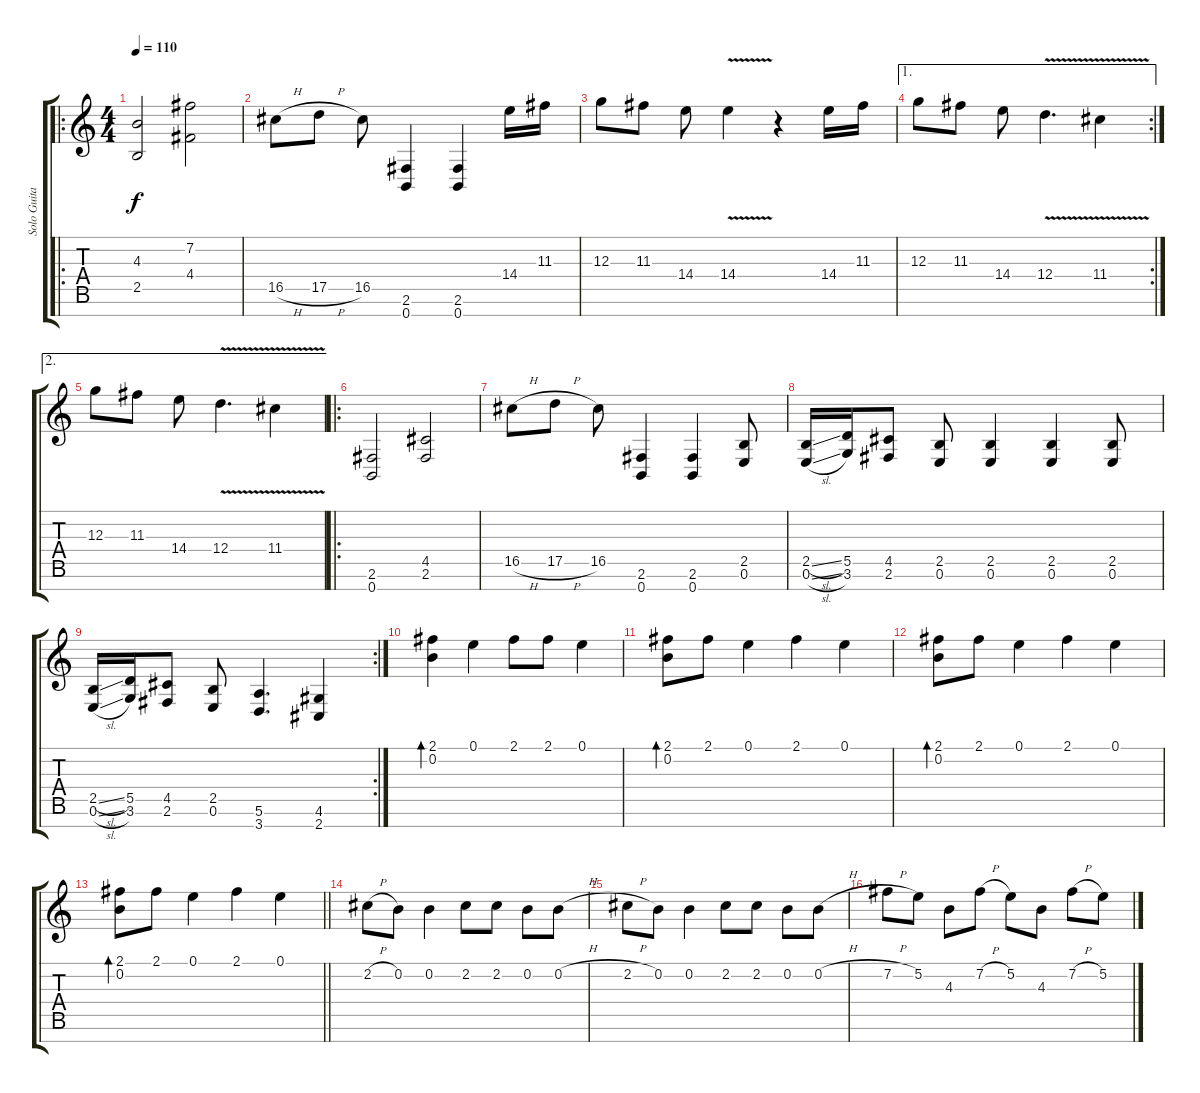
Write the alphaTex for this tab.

\track ("Solo Guitar" "Solo Guita") {instrument distortionguitar}
\staff {score tabs}
\tuning (E4 B3 G3 D3 A2 E2 B1) {hide}
\ro
\ts (4 4)
\tempo 110
\clef g2
\ks c
(4.3 2.5).2{dy f volume 16 instrument distortionguitar} (7.2 4.4).2 |
16.5{h}.8 17.5{h}.8 16.5.8 (2.6 0.7).4 (2.6 0.7).4 14.4.16 11.3.16 |
12.3.8 11.3.8 14.4.8 14.4{v}.4 r.4 14.4.16 11.3.16 |
\ae 1
\rc 2
12.3.8 11.3.8 14.4.8 12.4{v}.4{d} 11.4{v}.4 |
\ae 2
12.3.8 11.3.8 14.4.8 12.4{v}.4{d} 11.4{v}.4 |
\ro
(2.6 0.7).2 (4.5 2.6).2 |
16.5{h}.8 17.5{h}.8 16.5.8 (2.6 0.7).4 (2.6 0.7).4 (2.5 0.6).8 |
(2.5{sl} 0.6{sl}).16 (5.5 3.6).16 (4.5 2.6).8 (2.5 0.6).8 (2.5 0.6).4 (2.5 0.6).4 (2.5 0.6).8 |
\rc 2
(2.5{sl} 0.6{sl}).16 (5.5 3.6).16 (4.5 2.6).8 (2.5 0.6).8 (5.6 3.7).4{d} (4.6 2.7).4 |
(2.1 0.2).4{bd 120 volume 10 instrument electricguitarclean} 0.1.4 2.1.8 2.1.8 0.1.4 |
(2.1 0.2).8{bd 120} 2.1.8 0.1.4 2.1.4 0.1.4 |
(2.1 0.2).8{bd 120} 2.1.8 0.1.4 2.1.4 0.1.4 |
\barLineRight lightlight
(2.1 0.2).8{bd 120} 2.1.8 0.1.4 2.1.4 0.1.4 |
2.2{h}.8{volume 11 instrument electricguitarclean} 0.2.8 0.2.4 2.2.8 2.2.8 0.2.8 0.2{h}.8 |
2.2{h}.8 0.2.8 0.2.4 2.2.8 2.2.8 0.2.8 0.2{h}.8 |
7.2{h}.8 5.2.8 4.3.8 7.2{h}.8 5.2.8 4.3.8 7.2{h}.8 5.2.8
